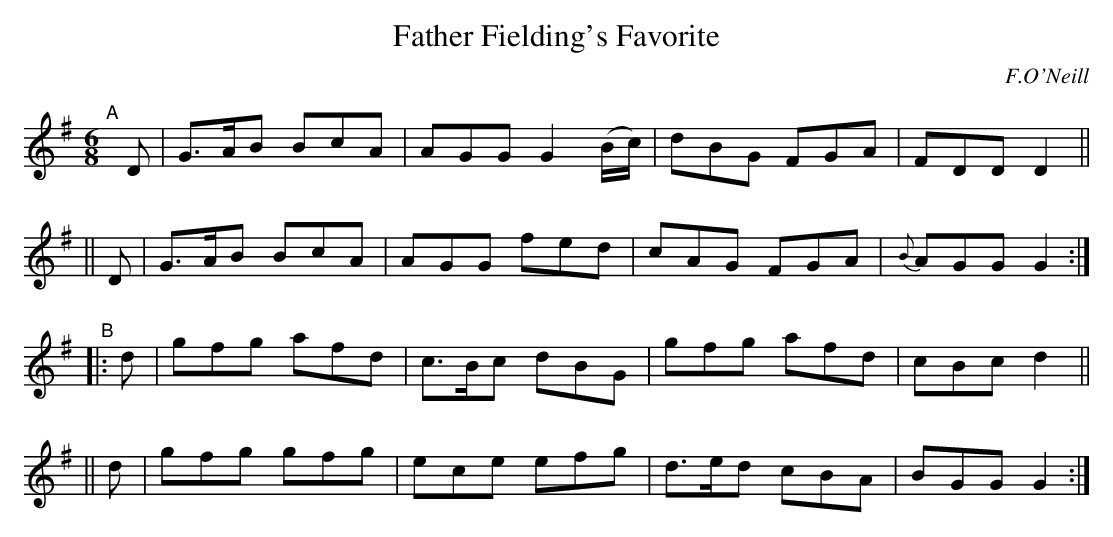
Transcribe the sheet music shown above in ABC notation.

X:1
T: Father Fielding's Favorite
O: F.O'Neill
M: 6/8
L: 1/8
K: G
"^A" \
[|]D | G>AB BcA | AGG G2(B/c/) | dBG FGA | FDD D2 ||
|| D | G>AB BcA | AGG fed | cAG FGA | {B}AGG G2 :|
"^B"\
|: d | gfg afd | c>Bc dBG | gfg afd | cBc d2 ||
|| d | gfg gfg | ece efg | d>ed cBA | BGG G2 :|
